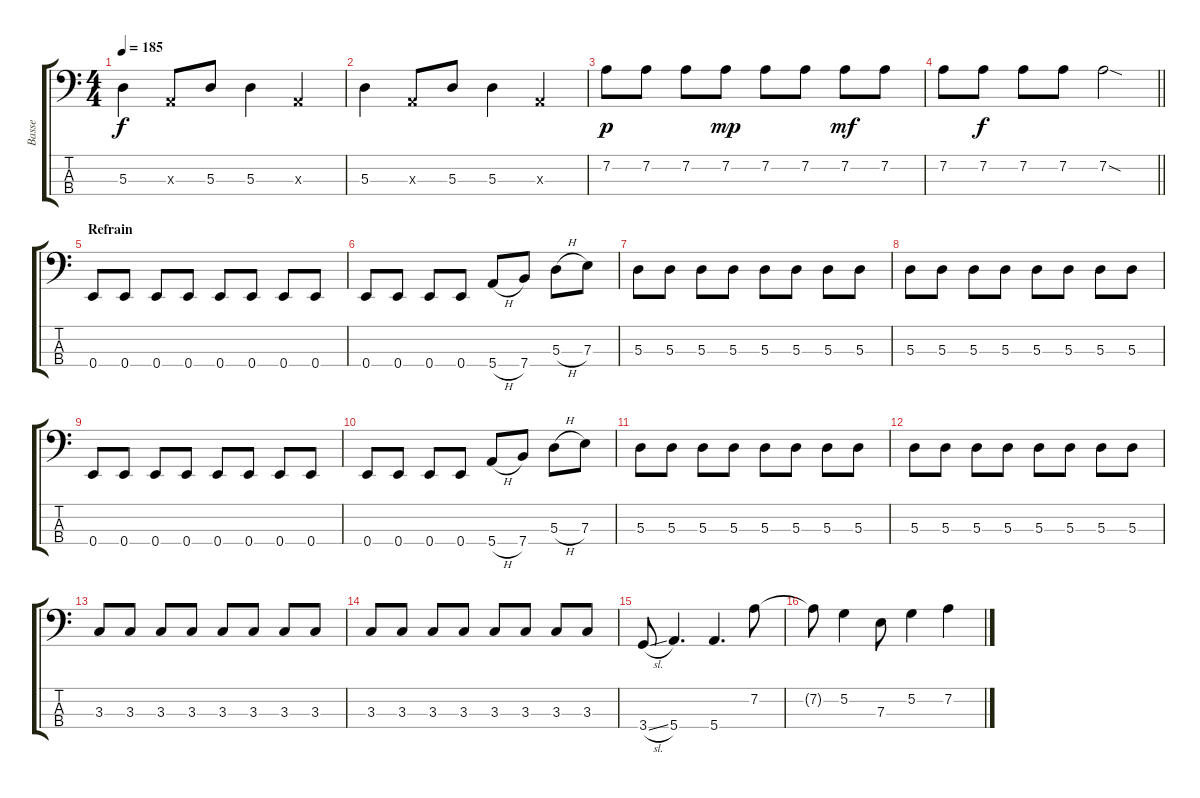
\track ("Basse" "Basse") {instrument electricbassfinger}
\staff {score tabs}
\tuning (G2 D2 A1 E1) {hide}
\ts (4 4)
\tempo 185
\clef f4
\ks c
5.3.4{dy f} 0.3{x}.8 5.3.8 5.3.4 0.3{x}.4 |
5.3.4 0.3{x}.8 5.3.8 5.3.4 0.3{x}.4 |
7.2.8{dy p} 7.2.8 7.2.8 7.2.8{dy mp} 7.2.8 7.2.8 7.2.8{dy mf} 7.2.8 |
\barLineRight lightlight
7.2.8 7.2.8{dy f} 7.2.8 7.2.8 7.2{sod}.2 |
\section ("" "Refrain")
0.4.8 0.4.8 0.4.8 0.4.8 0.4.8 0.4.8 0.4.8 0.4.8 |
0.4.8 0.4.8 0.4.8 0.4.8 5.4{h}.8 7.4.8 5.3{h}.8 7.3.8 |
5.3.8 5.3.8 5.3.8 5.3.8 5.3.8 5.3.8 5.3.8 5.3.8 |
5.3.8 5.3.8 5.3.8 5.3.8 5.3.8 5.3.8 5.3.8 5.3.8 |
0.4.8 0.4.8 0.4.8 0.4.8 0.4.8 0.4.8 0.4.8 0.4.8 |
0.4.8 0.4.8 0.4.8 0.4.8 5.4{h}.8 7.4.8 5.3{h}.8 7.3.8 |
5.3.8 5.3.8 5.3.8 5.3.8 5.3.8 5.3.8 5.3.8 5.3.8 |
5.3.8 5.3.8 5.3.8 5.3.8 5.3.8 5.3.8 5.3.8 5.3.8 |
3.3.8 3.3.8 3.3.8 3.3.8 3.3.8 3.3.8 3.3.8 3.3.8 |
3.3.8 3.3.8 3.3.8 3.3.8 3.3.8 3.3.8 3.3.8 3.3.8 |
3.4{sl}.8 5.4.4{d} 5.4.4{d} 7.2.8 |
7.2{t}.8 5.2.4 7.3.8 5.2.4 7.2.4
